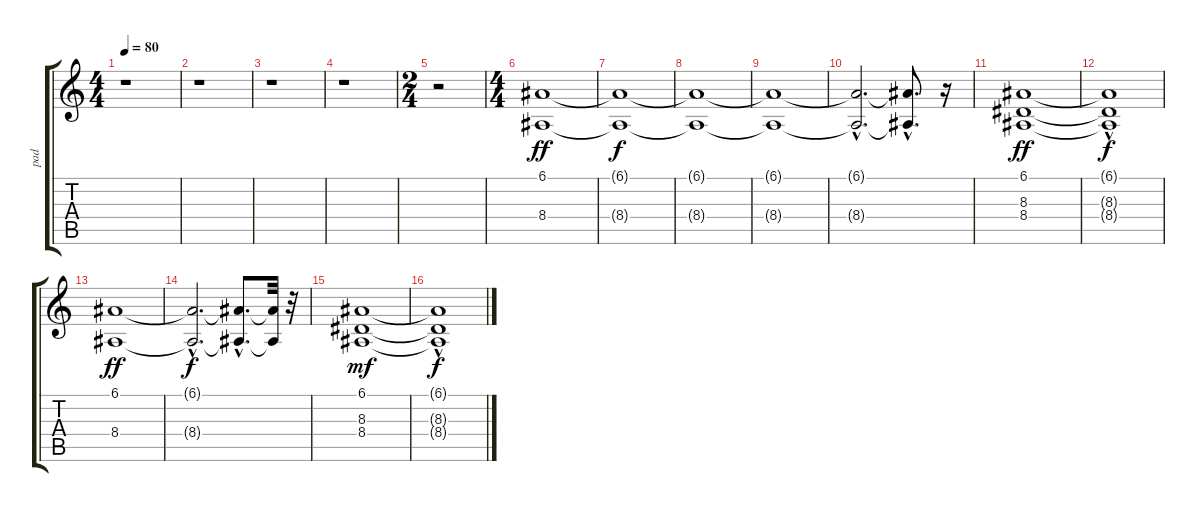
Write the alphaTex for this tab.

\track ("pad" "pad") {instrument pad2warm}
\staff {score tabs}
\tuning (E4 B3 G3 D3 A2 E2) {hide}
\ts (4 4)
\tempo 80
\clef g2
\ks c
r.1{dy f} |
r.1 |
r.1 |
r.1 |
\ts (2 4)
r.2 |
\ts (4 4)
(6.1 8.4).1{dy ff} |
(6.1{t} 8.4{t}).1{dy f} |
(6.1{t} 8.4{t}).1 |
(6.1{t} 8.4{t}).1 |
(6.1{hac t} 8.4{hac t}).2{d} (6.1{hac t} 8.4{hac t}).8{d} r.16 |
(6.1 8.3 8.4).1{dy ff} |
(6.1{hac t} 8.3{t} 8.4{hac t}).1{dy f} |
(6.1 8.4).1{dy ff} |
(6.1{hac t} 8.4{hac t}).2{d dy f} (6.1{hac t} 8.4{hac t}).8{d} (6.1{t} 8.4{t}).32 r.32 |
(6.1 8.3 8.4).1{dy mf} |
(6.1{hac t} 8.3{hac t} 8.4{t}).1{dy f}
